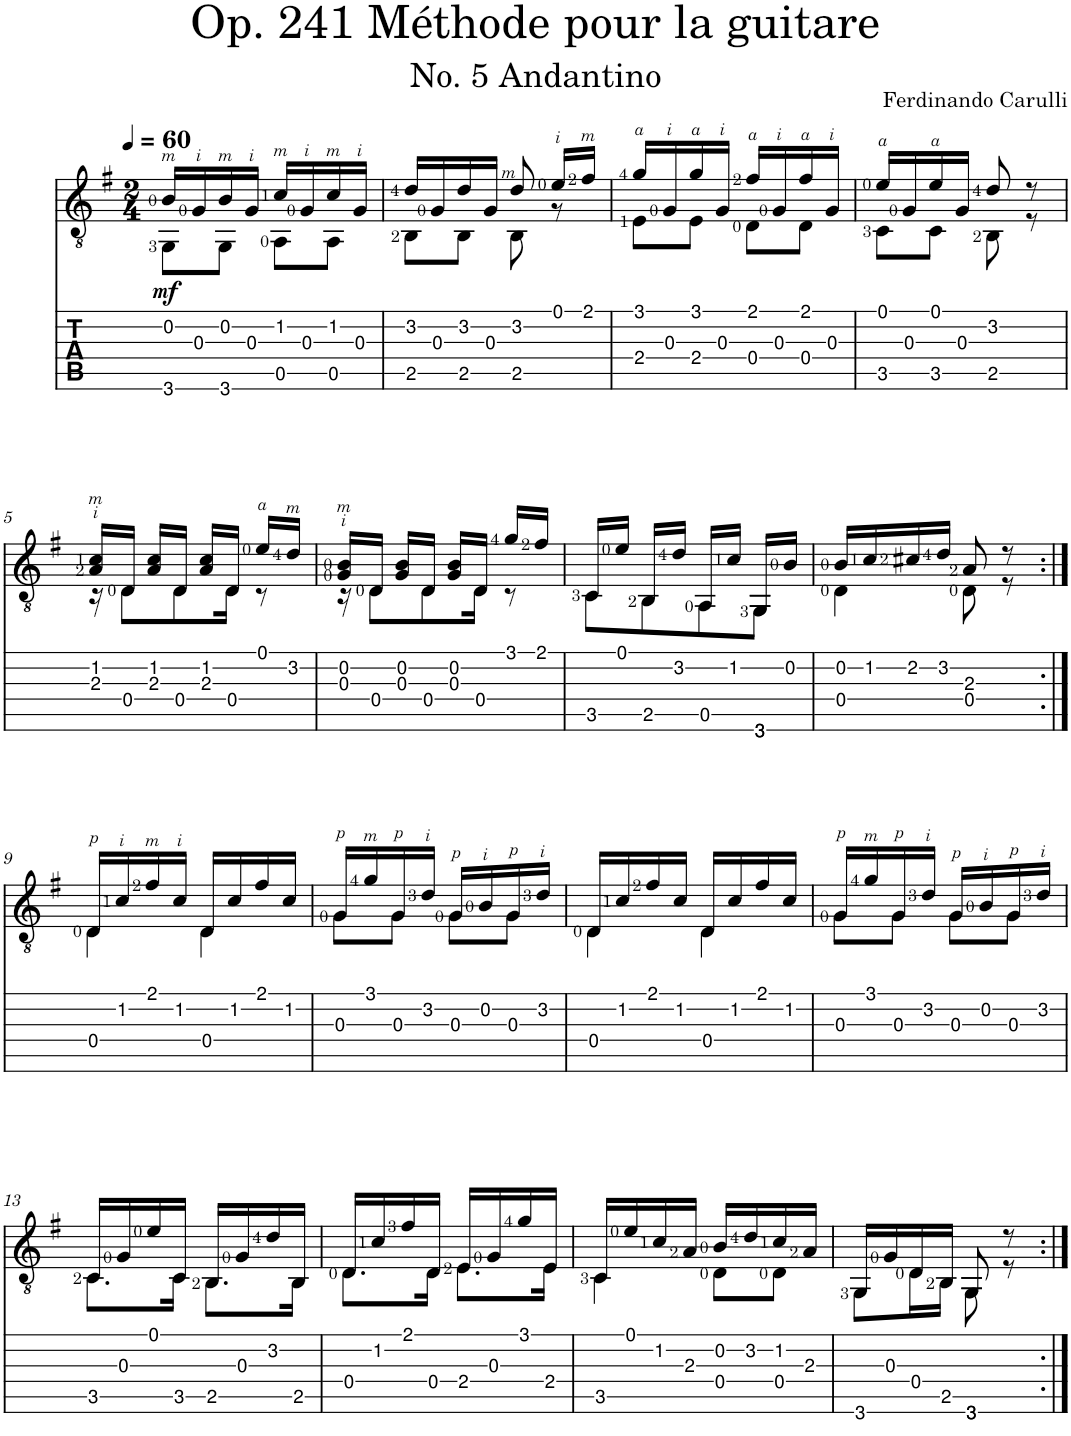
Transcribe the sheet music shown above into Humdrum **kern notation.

**kern	**kern	**dynam
*part1	*part1	*part1
*staff2	*staff1	*staff1/2
*I"Classical Guitar	*	*
*stria6	*	*
*	*clefGv2	*
*k[f#]	*k[f#]	*
*G:	*G:	*
*M2/4	*M2/4	*
*MM60	*MM60	*
=1	=1	=1
*^	*^	*
!	!	!	!	!LO:DY:b
16BLL	8GGL	16B/LL	8GG\L	mf
16GJ	.	16G/	.	.
16BL	8GGJ	16B/	8GG\J	.
16GJJ	.	16G/JJ	.	.
16cLL	8AAL	16c/LL	8AA\L	.
16GJ	.	16G/	.	.
16cL	8AAJ	16c/	8AA\J	.
16GJJ	.	16G/JJ	.	.
=2	=2	=2	=2	=2
16dLL	8BBL	16d/LL	8BB\L	.
16GJ	.	16G/	.	.
16dL	8BBJ	16d/	8BB\J	.
16GJJ	.	16G/JJ	.	.
8dL	8BB	8d/	8BB\	.
16eL	8r	16e/LL	8r	.
16f#JJ	.	16f#/JJ	.	.
=3	=3	=3	=3	=3
16gLL	8EL	16g/LL	8E\L	.
16GJ	.	16G/	.	.
16gL	8EJ	16g/	8E\J	.
16GJJ	.	16G/JJ	.	.
16f#LL	8DL	16f#/LL	8D\L	.
16GJ	.	16G/	.	.
16f#L	8DJ	16f#/	8D\J	.
16GJJ	.	16G/JJ	.	.
=4	=4	=4	=4	=4
16eLL	8CL	16e/LL	8C\L	.
16GJ	.	16G/	.	.
16eL	8CJ	16e/	8C\J	.
16GJJ	.	16G/JJ	.	.
8d	8BB	8d/	8BB\	.
8r	8r	8r	8r	.
!!LO:LB:g=z	!!
=5	=5	=5	=5	=5
16A\ 16c\LL	16r	16A/ 16c/LL	16r	.
16DJ	8DL	16D/JJ	8D\L	.
16A\ 16c\L	.	16A/ 16c/LL	.	.
16DJJ	8DJ	16D/JJ	8D\	.
16A\ 16c\LL	.	16A/ 16c/LL	.	.
16DJ	16D	16D/JJ	16D\Jk	.
16eL	8r	16e/LL	8r	.
16dJJ	.	16d/JJ	.	.
=6	=6	=6	=6	=6
16G\ 16B\LL	16r	16G/ 16B/LL	16r	.
16DJ	8DL	16D/JJ	8D\L	.
16G\ 16B\L	.	16G/ 16B/LL	.	.
16DJJ	8DJ	16D/JJ	8D\	.
16G\ 16B\LL	.	16G/ 16B/LL	.	.
16DJ	16D	16D/JJ	16D\Jk	.
16gL	8r	16g/LL	8r	.
16f#JJ	.	16f#/JJ	.	.
=7	=7	=7	=7	=7
16CLL	8CL	16C/LL	8C\L	.
16eJ	.	16e/JJ	.	.
16BBL	8BBJ	16BB/LL	8BB\	.
16dJJ	.	16d/JJ	.	.
16AALL	8AAL	16AA/LL	8AA\	.
16cJ	.	16c/JJ	.	.
16GGL	8GGJ	16GG/LL	8GG\J	.
16BJJ	.	16B/JJ	.	.
=8	=8	=8	=8	=8
16BLL	4D	16B/LL	4D\	.
16cJ	.	16c/	.	.
16c#XL	.	16c#X/	.	.
16dJJ	.	16d/JJ	.	.
8A	8D	8A/	8D\	.
8r	8r	8r	8r	.
!!LO:LB:g=z	!!
=9:|!	=9:|!	=9:|!	=9:|!	=9:|!
16DLL	4D	16D/LL	4D\	.
16cJ	.	16c/	.	.
16f#L	.	16f#/	.	.
16cJJ	.	16c/JJ	.	.
16DLL	4D	16D/LL	4D\	.
16cJ	.	16c/	.	.
16f#L	.	16f#/	.	.
16cJJ	.	16c/JJ	.	.
=10	=10	=10	=10	=10
16G<LL	8GL	16G/LL	8G\L	.
16gJ	.	16g/	.	.
16GL	8GJ	16G/	8G\J	.
16dJJ	.	16d/JJ	.	.
16GLL	8GL	16G/LL	8G\L	.
16BJ	.	16B/	.	.
16GL	8GJ	16G/	8G\J	.
16dJJ	.	16d/JJ	.	.
=11	=11	=11	=11	=11
16DLL	4D	16D/LL	4D\	.
16cJ	.	16c/	.	.
16f#L	.	16f#/	.	.
16cJJ	.	16c/JJ	.	.
16DLL	4D	16D/LL	4D\	.
16cJ	.	16c/	.	.
16f#L	.	16f#/	.	.
16cJJ	.	16c/JJ	.	.
=12	=12	=12	=12	=12
16GLL	8GL	16G/LL	8G\L	.
16gJ	.	16g/	.	.
16GL	8GJ	16G/	8G\J	.
16dJJ	.	16d/JJ	.	.
16GLL	8GL	16G/LL	8G\L	.
16BJ	.	16B/	.	.
16GL	8GJ	16G/	8G\J	.
16dJJ	.	16d/JJ	.	.
!!LO:LB:g=z	!!
=13	=13	=13	=13	=13
16CLL	8.CL	16C/LL	8.C\L	.
16GJ	.	16G/	.	.
16eL	.	16e/	.	.
16CJJ	16CJk	16C/JJ	16C\Jk	.
16BBLL	8.BBL	16BB/LL	8.BB\L	.
16GJ	.	16G/	.	.
16dL	.	16d/	.	.
16BBJJ	16BBJk	16BB/JJ	16BB\Jk	.
=14	=14	=14	=14	=14
16DLL	8.DL	16D/LL	8.D\L	.
16cJ	.	16c/	.	.
16f#L	.	16f#/	.	.
16DJJ	16DJk	16D/JJ	16D\Jk	.
16ELL	8.EL	16E/LL	8.E\L	.
16GJ	.	16G/	.	.
16gL	.	16g/	.	.
16EJJ	16EJk	16E/JJ	16E\Jk	.
=15	=15	=15	=15	=15
16CLL	4C	16C/LL	4C\	.
16eJ	.	16e/	.	.
16cL	.	16c/	.	.
16AJJ	.	16A/JJ	.	.
16BLL	8DL	16B/LL	8D\L	.
16dJ	.	16d/	.	.
16cL	8DJ	16c/	8D\J	.
16AJJ	.	16A/JJ	.	.
=16	=16	=16	=16	=16
16GGLL	8GGL	16GG/LL	8GG\L	.
16GJ	.	16G/	.	.
16DL	16DL	16D/	16D\L	.
16BBJJ	16BBJJ	16BB/JJ	16BB\JJ	.
8GG	8GG	8GG/	8GG\	.
8r	8r	8r	8r	.
*v	*v	*	*	*
*	*v	*v	*
=:|!	=:|!	=:|!
*-	*-	*-
